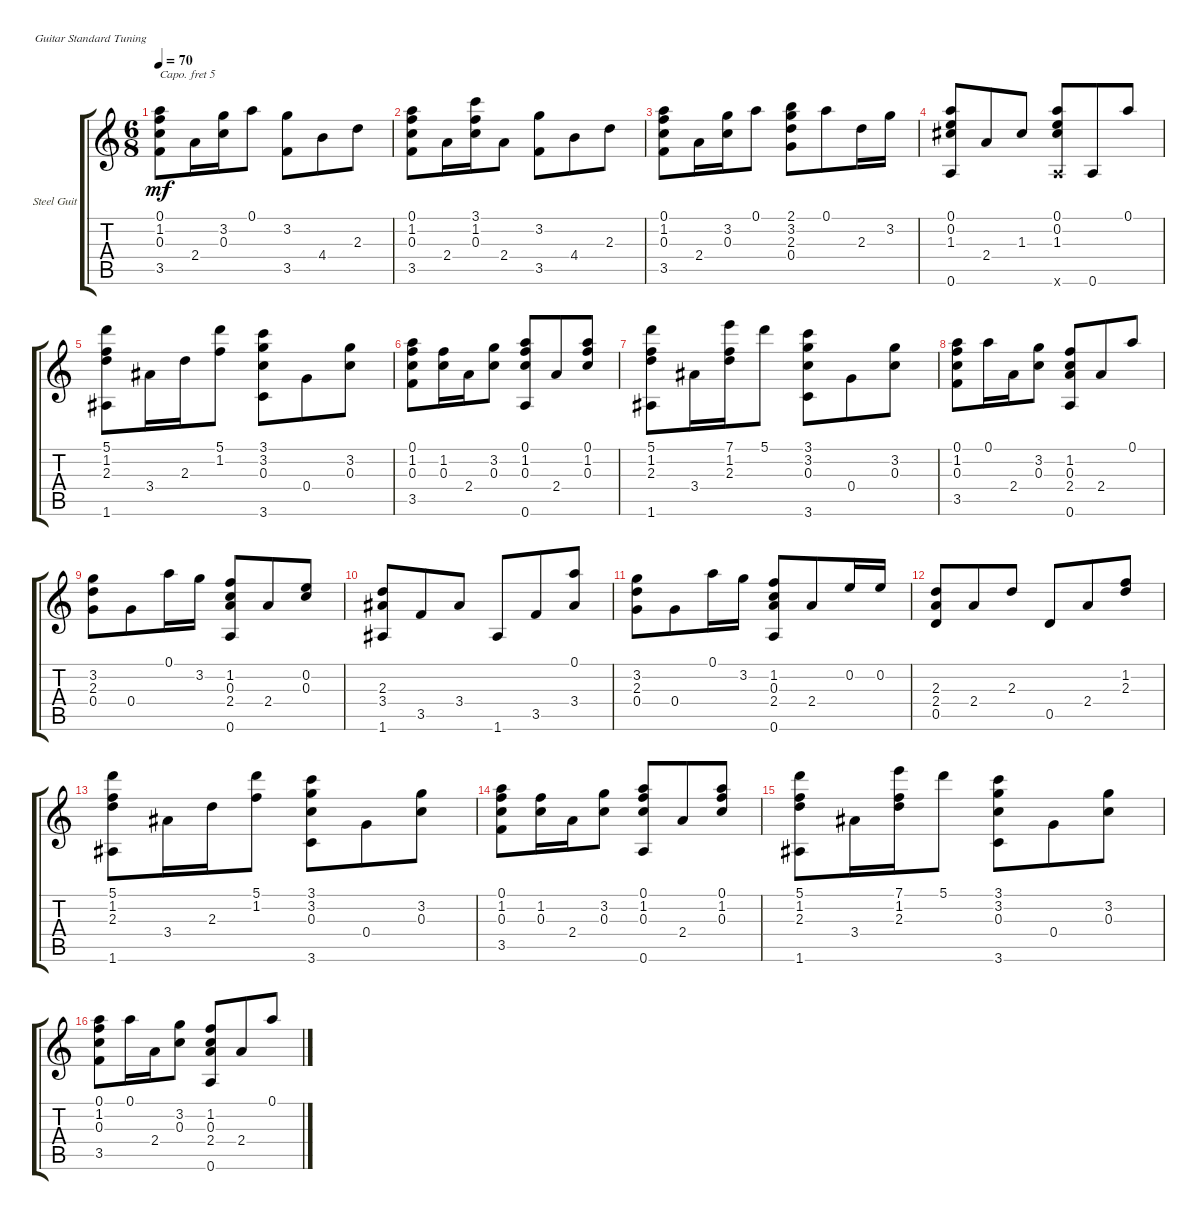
\defaultSystemsLayout 4
\bracketExtendMode groupsimilarinstruments
\firstSystemTrackNameOrientation horizontal
\otherSystemsTrackNameOrientation horizontal
\track ("Steel Guitar" "Steel Guit") {instrument acousticguitarsteel}
\staff {score tabs}
\capo 5
\tuning (E4 B3 G3 D3 A2 E2)
\ts (6 8)
\tempo 70
\clef g2
\ks c
(3.5 0.3 1.2 0.1).8{dy mf} 2.4.16 (0.3 3.2).16 0.1.8 (3.5 3.2).8 4.4.8 2.3.8 |
(3.5 0.3 1.2 0.1).8 2.4.16 (0.3 1.2 3.1).16 2.4.8 (3.5 3.2).8 4.4.8 2.3.8 |
(3.5 0.3 1.2 0.1).8 2.4.16 (0.3 3.2).16 0.1.8 (2.1 0.4 3.2 2.3).8 0.1.8 2.3.16 3.2.16 |
(0.6 1.3 0.2 0.1).8 2.4.8 1.3.8 (1.3 0.2 0.1 0.6{x}).8 0.6.8 0.1.8 |
(1.6 5.1 2.3 1.2).8 3.4.16 2.3.16 (1.2 5.1).8 (3.1 3.2 0.3 3.6).8 0.4.8 (0.3 3.2).8 |
(3.5 0.3 1.2 0.1).8 (0.3 1.2).16 2.4.16 (0.3 3.2).8 (0.6 0.3 1.2 0.1).8 2.4.8 (0.3 1.2 0.1).8 |
(1.6 5.1 2.3 1.2).8 3.4.16 (2.3 1.2 7.1).16 5.1.8 (3.1 3.2 0.3 3.6).8 0.4.8 (0.3 3.2).8 |
(3.5 0.3 1.2 0.1).8 0.1.16 2.4.16 (0.3 3.2).8 (0.6 0.3 1.2 2.4).8 2.4.8 0.1.8 |
(0.4 2.3 3.2).8 0.4.8 0.1.16 3.2.16 (1.2 0.6 2.4 0.3).8 2.4.8 (0.3 0.2).8 |
(2.3 1.6 3.4).8 3.5.8 3.4.8 1.6.8 3.5.8 (3.4 0.1).8 |
(0.4 2.3 3.2).8 0.4.8 0.1.16 3.2.16 (1.2 0.6 2.4 0.3).8 2.4.8 0.2.16 0.2.16 |
(0.5 2.3 2.4).8 2.4.8 2.3.8 0.5.8 2.4.8 (2.3 1.2).8 |
(1.6 5.1 2.3 1.2).8 3.4.16 2.3.16 (1.2 5.1).8 (3.1 3.2 0.3 3.6).8 0.4.8 (0.3 3.2).8 |
(3.5 0.3 1.2 0.1).8 (0.3 1.2).16 2.4.16 (0.3 3.2).8 (0.6 0.3 1.2 0.1).8 2.4.8 (0.3 1.2 0.1).8 |
(1.6 5.1 2.3 1.2).8 3.4.16 (2.3 1.2 7.1).16 5.1.8 (3.1 3.2 0.3 3.6).8 0.4.8 (0.3 3.2).8 |
(3.5 0.3 1.2 0.1).8 0.1.16 2.4.16 (0.3 3.2).8 (0.6 0.3 1.2 2.4).8 2.4.8 0.1.8
